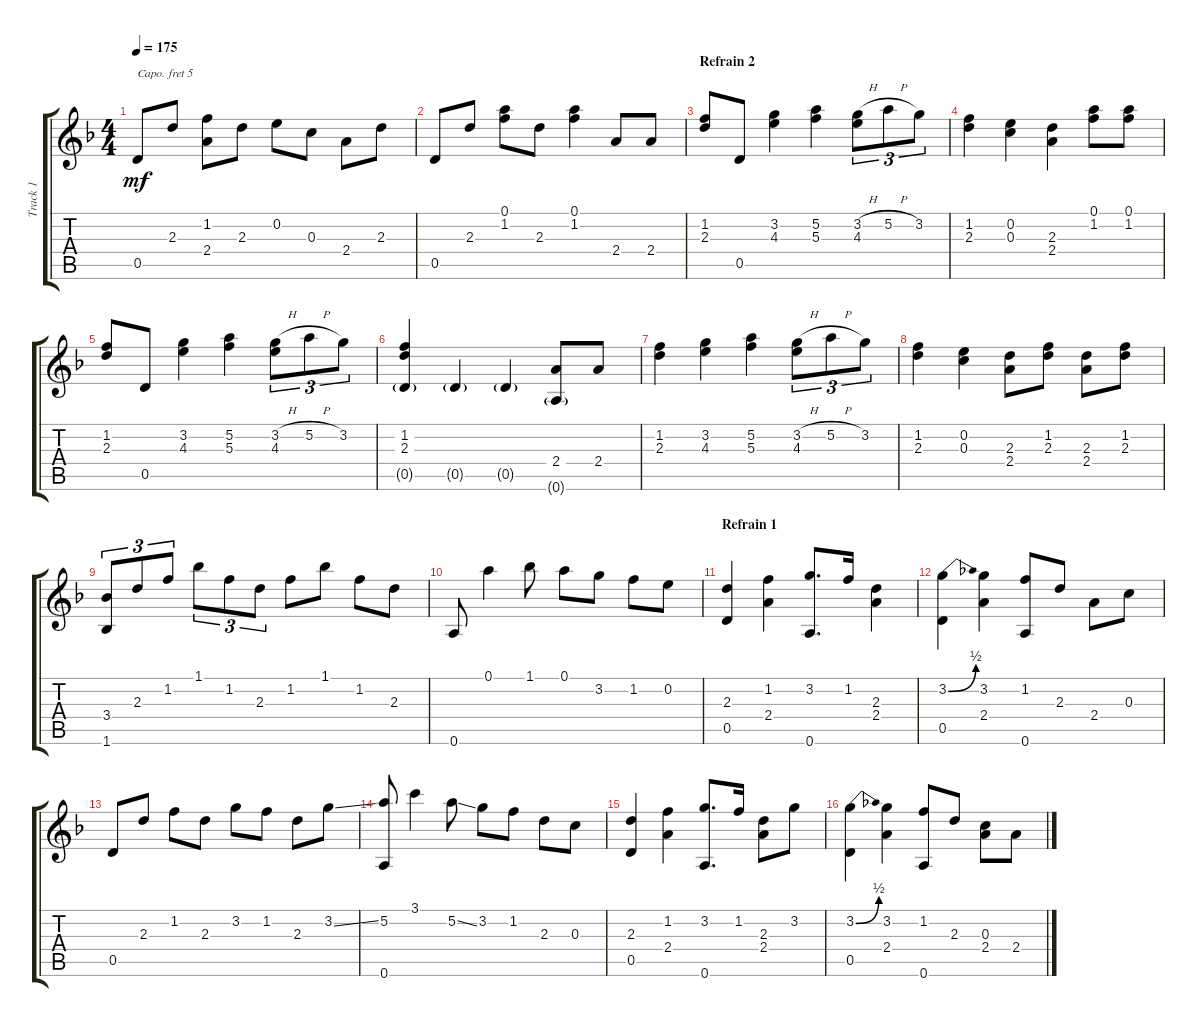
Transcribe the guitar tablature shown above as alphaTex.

\track ("Track 1" "Track 1") {instrument acousticguitarsteel}
\staff {score tabs}
\capo 5
\tuning (E4 B3 G3 D3 A2 E2) {hide}
\ts (4 4)
\tempo 175
\clef g2
\ks dminor
0.5.8{dy mf} 2.3.8 (1.2 2.4).8 2.3.8 0.2.8 0.3.8 2.4.8 2.3.8 |
0.5.8 2.3.8 (0.1 1.2).8 2.3.8 (0.1 1.2).4 2.4.8 2.4.8 |
\section ("" "Refrain 2")
(1.2 2.3).8 0.5.8 (3.2 4.3).4 (5.2 5.3).4 (3.2{h} 4.3).8{tu (3 2)} 5.2{h}.8{tu (3 2)} 3.2.8{tu (3 2)} |
(1.2 2.3).4 (0.2 0.3).4 (2.3 2.4).4 (0.1 1.2).8 (0.1 1.2).8 |
(1.2 2.3).8 0.5.8 (3.2 4.3).4 (5.2 5.3).4 (3.2{h} 4.3).8{tu (3 2)} 5.2{h}.8{tu (3 2)} 3.2.8{tu (3 2)} |
(1.2 2.3 0.5{g}).4 0.5{g}.4 0.5{g}.4 (2.4 0.6{g}).8 2.4.8 |
(1.2 2.3).4 (3.2 4.3).4 (5.2 5.3).4 (3.2{h} 4.3).8{tu (3 2)} 5.2{h}.8{tu (3 2)} 3.2.8{tu (3 2)} |
(1.2 2.3).4 (0.2 0.3).4 (2.3 2.4).8 (1.2 2.3).8 (2.3 2.4).8 (1.2 2.3).8 |
(3.4 1.6).8{tu (3 2)} 2.3.8{tu (3 2)} 1.2.8{tu (3 2)} 1.1.8{tu (3 2)} 1.2.8{tu (3 2)} 2.3.8{tu (3 2)} 1.2.8 1.1.8 1.2.8 2.3.8 |
0.6.8 0.1.4 1.1.8 0.1.8 3.2.8 1.2.8 0.2.8 |
\section ("" "Refrain 1")
(2.3 0.5).4 (1.2 2.4).4 (3.2 0.6).8{d} 1.2.16 (2.3 2.4).4 |
(3.2{be (bend 0 0 60 2)} 0.5).4 (3.2 2.4).4 (1.2 0.6).8 2.3.8 2.4.8 0.3.8 |
0.5.8 2.3.8 1.2.8 2.3.8 3.2.8 1.2.8 2.3.8 3.2{ss}.8 |
(5.2 0.6).8 3.1.4 5.2{ss}.8 3.2.8 1.2.8 2.3.8 0.3.8 |
(2.3 0.5).4 (1.2 2.4).4 (3.2 0.6).8{d} 1.2.16 (2.3 2.4).8 3.2.8 |
(3.2{be (bend 0 0 60 2)} 0.5).4 (3.2 2.4).4 (1.2 0.6).8 2.3.8 (0.3 2.4).8 2.4.8
